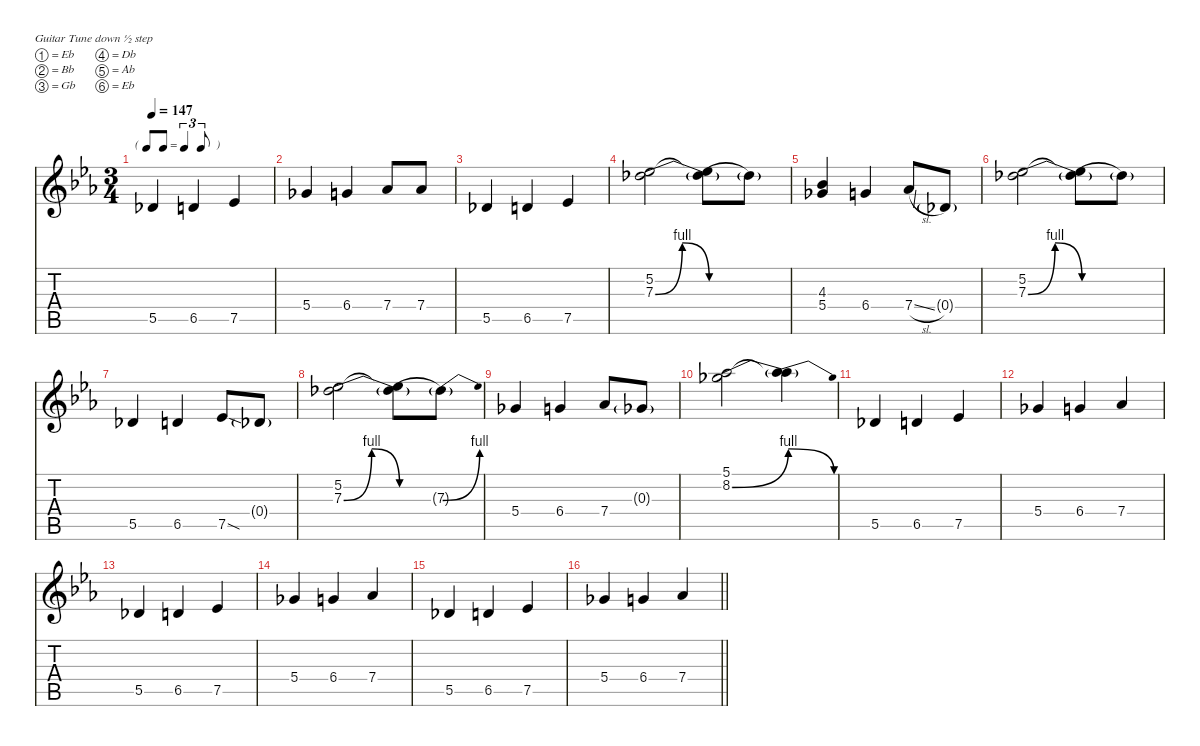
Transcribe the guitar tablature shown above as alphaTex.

\defaultSystemsLayout 4
\hideDynamics
\bracketExtendMode nobrackets
\singleTrackTrackNamePolicy hidden
\multiTrackTrackNamePolicy hidden
\firstSystemTrackNameMode fullname
\firstSystemTrackNameOrientation horizontal
\otherSystemsTrackNameOrientation horizontal
\track ("Guitar" "dist.guit.") {defaultSystemsLayout 8 mute instrument distortionguitar}
\staff {score tabs}
\tuning (Eb4 Bb3 Gb3 Db3 Ab2 Eb2)
\ts (3 4)
\tf triplet8th
\tempo 147
\clef g2
\ks eb
5.5{acc b}.4{dy f beam Up} 6.5{acc forcenatural}.4{beam Up} 7.5{acc b}.4{beam Up} |
5.4{acc b}.4{beam Up} 6.4{acc forcenatural}.4{beam Up} 7.4{acc b}.8{beam Up} 7.4{acc b}.8{beam Up} |
5.5{acc b}.4{beam Up} 6.5{acc forcenatural}.4{beam Up} 7.5{acc b}.4{beam Up} |
(5.2{acc b} 7.3{be (bendrelease 0 0 30 4 30 4 60 0) acc b}).2{beam Down} (5.2{t acc b} 7.3{be (hold 0 0 60 0) t acc b}).8{beam Down} 7.3{be (hold 0 0 60 0) t acc b}.8{beam Down} |
(4.3{acc b} 5.4{acc b}).4{beam Up} 6.4{acc forcenatural}.4{beam Up} 7.4{sl acc b}.8{beam Up} 0.4{g acc b}.8{dy mf beam Up} |
(5.2{acc b} 7.3{be (bendrelease 0 0 30 4 30 4 60 0) acc b}).2{dy f beam Down} (5.2{t acc b} 7.3{be (hold 0 0 60 0) t acc b}).8{beam Down} 7.3{be (hold 0 0 60 0) t acc b}.8{beam Down} |
5.5{acc b}.4{beam Up} 6.5{acc forcenatural}.4{beam Up} 7.5{sod acc b}.8{beam Up} 0.4{g acc b}.8{dy mf beam Up} |
(5.2{acc b} 7.3{be (bendrelease 0 0 30 4 30 4 60 0) acc b}).2{dy f beam Down} (5.2{t acc b} 7.3{be (hold 0 0 60 0) t acc b}).8{beam Down} 7.3{be (bend 0 0 60 4) t acc b}.8{beam Down} |
5.4{acc b}.4{beam Up} 6.4{acc forcenatural}.4{beam Up} 7.4{acc b}.8{beam Up} 0.3{g acc b}.8{dy mf beam Up} |
(5.1{acc b} 8.2{be (bend 0 0 60 4) acc b}).2{dy f beam Down} (5.1{t acc b} 8.2{be (release 0 4 60 0) t}).4{beam Down} |
5.5{acc b}.4{beam Up} 6.5{acc forcenatural}.4{beam Up} 7.5{acc b}.4{beam Up} |
5.4{acc b}.4{beam Up} 6.4{acc forcenatural}.4{beam Up} 7.4{acc b}.4{beam Up} |
5.5{acc b}.4{beam Up} 6.5{acc forcenatural}.4{beam Up} 7.5{acc b}.4{beam Up} |
5.4{acc b}.4{beam Up} 6.4{acc forcenatural}.4{beam Up} 7.4{acc b}.4{beam Up} |
5.5{acc b}.4{beam Up} 6.5{acc forcenatural}.4{beam Up} 7.5{acc b}.4{beam Up} |
\barLineRight lightlight
5.4{acc b}.4{beam Up} 6.4{acc forcenatural}.4{beam Up} 7.4{acc b}.4{beam Up}
